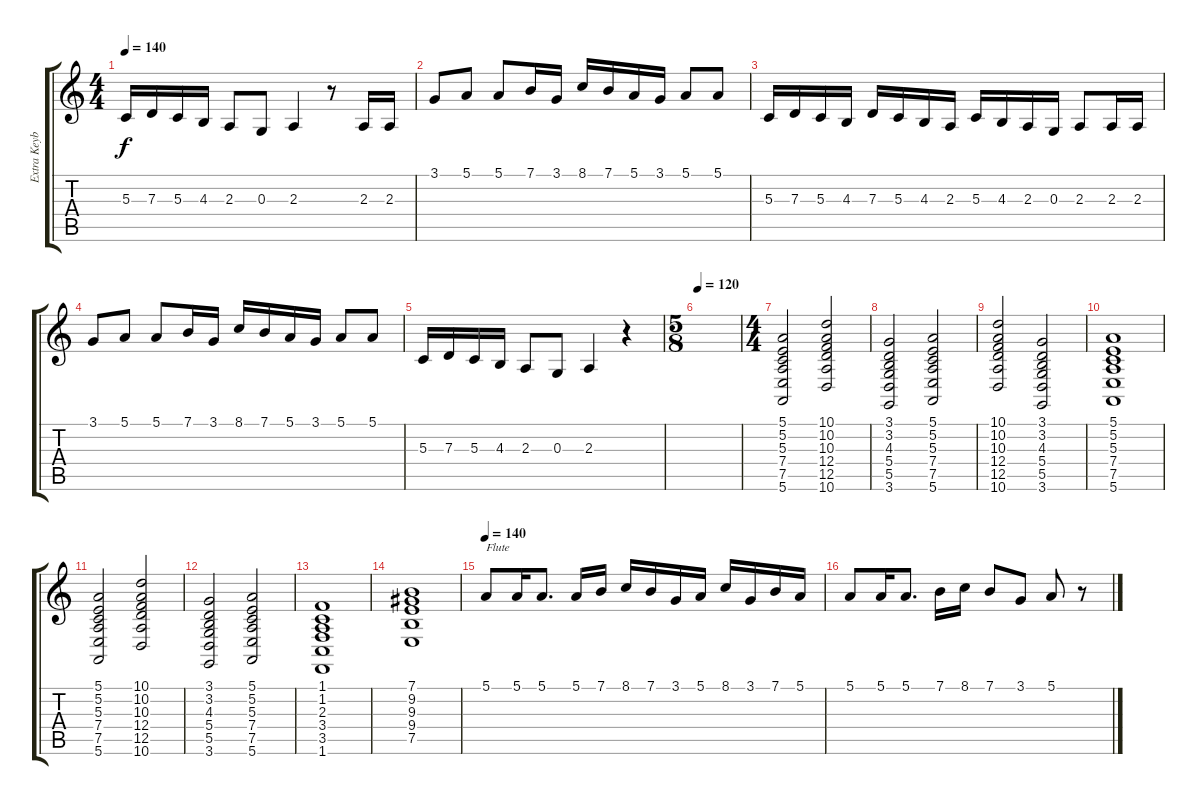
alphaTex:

\track ("Extra Keyboard" "Extra Keyb") {instrument tremolostrings}
\staff {score tabs}
\tuning (E4 B3 G3 D3 A2 E2) {hide}
\ts (4 4)
\tempo 140
\clef g2
\ks c
5.3.16{dy f} 7.3.16 5.3.16 4.3.16 2.3.8 0.3.8 2.3.4 r.8 2.3.16 2.3.16 |
3.1.8 5.1.8 5.1.8 7.1.16 3.1.16 8.1.16 7.1.16 5.1.16 3.1.16 5.1.8 5.1.8 |
5.3.16 7.3.16 5.3.16 4.3.16 7.3.16 5.3.16 4.3.16 2.3.16 5.3.16 4.3.16 2.3.16 0.3.16 2.3.8 2.3.16 2.3.16 |
3.1.8 5.1.8 5.1.8 7.1.16 3.1.16 8.1.16 7.1.16 5.1.16 3.1.16 5.1.8 5.1.8 |
5.3.16 7.3.16 5.3.16 4.3.16 2.3.8 0.3.8 2.3.4 r.4 |
\ts (5 8)
\tempo 120
|
\ts (4 4)
(5.1 5.2 5.3 7.4 7.5 5.6).2{volume 8 instrument stringensemble1} (10.1 10.2 10.3 12.4 12.5 10.6).2 |
(3.1 3.2 4.3 5.4 5.5 3.6).2 (5.1 5.2 5.3 7.4 7.5 5.6).2 |
(10.1 10.2 10.3 12.4 12.5 10.6).2 (3.1 3.2 4.3 5.4 5.5 3.6).2 |
(5.1 5.2 5.3 7.4 7.5 5.6).1 |
(5.1 5.2 5.3 7.4 7.5 5.6).2 (10.1 10.2 10.3 12.4 12.5 10.6).2 |
(3.1 3.2 4.3 5.4 5.5 3.6).2 (5.1 5.2 5.3 7.4 7.5 5.6).2 |
(1.1 1.2 2.3 3.4 3.5 1.6).1 |
(7.1 9.2 9.3 9.4 7.5).1 |
\tempo 140
5.1.8{txt "Flute" volume 8 balance 2 instrument flute} 5.1.16 5.1.8{d} 5.1.16 7.1.16 8.1.16 7.1.16 3.1.16 5.1.16 8.1.16 3.1.16 7.1.16 5.1.16 |
5.1.8 5.1.16 5.1.8{d} 7.1.16 8.1.16 7.1.8 3.1.8 5.1.8 r.8
